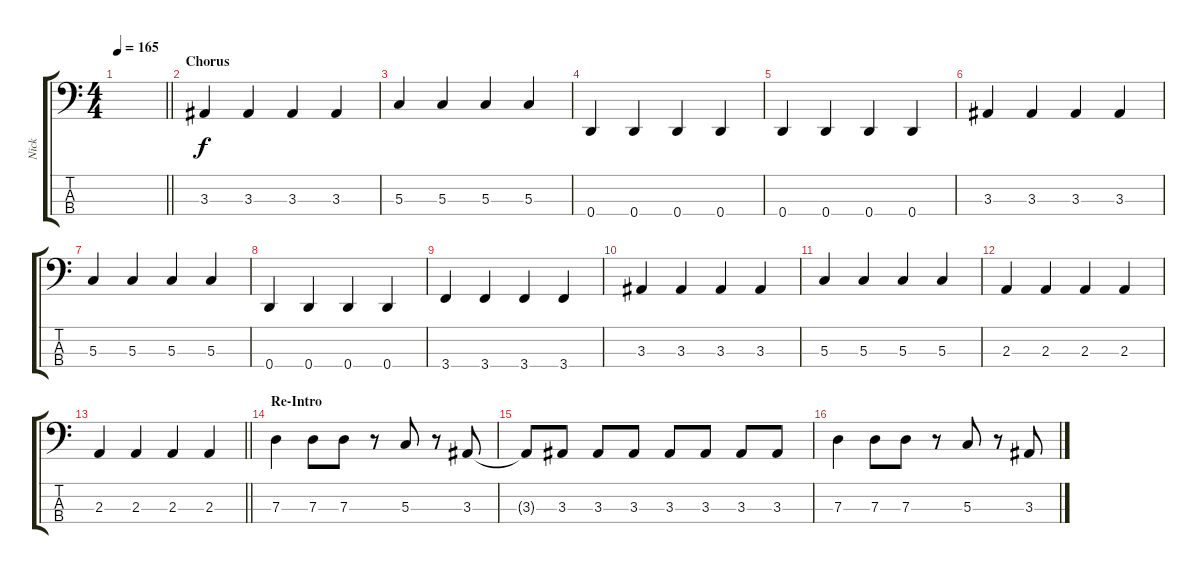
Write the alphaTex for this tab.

\track ("Nick" "Nick") {instrument electricbassfinger}
\staff {score tabs}
\tuning (F2 C2 G1 D1) {hide}
\ts (4 4)
\tempo 165
\clef f4
\barLineRight lightlight
\ks c
|
\section ("" "Chorus")
3.3.4 3.3.4 3.3.4 3.3.4 |
5.3.4 5.3.4 5.3.4 5.3.4 |
0.4.4 0.4.4 0.4.4 0.4.4 |
0.4.4 0.4.4 0.4.4 0.4.4 |
3.3.4 3.3.4 3.3.4 3.3.4 |
5.3.4 5.3.4 5.3.4 5.3.4 |
0.4.4 0.4.4 0.4.4 0.4.4 |
3.4.4 3.4.4 3.4.4 3.4.4 |
3.3.4 3.3.4 3.3.4 3.3.4 |
5.3.4 5.3.4 5.3.4 5.3.4 |
2.3.4 2.3.4 2.3.4 2.3.4 |
\barLineRight lightlight
2.3.4 2.3.4 2.3.4 2.3.4 |
\section ("" "Re-Intro")
7.3.4 7.3.8 7.3.8 r.8 5.3.8 r.8 3.3.8 |
3.3{t}.8 3.3.8 3.3.8 3.3.8 3.3.8 3.3.8 3.3.8 3.3.8 |
7.3.4 7.3.8 7.3.8 r.8 5.3.8 r.8 3.3.8
